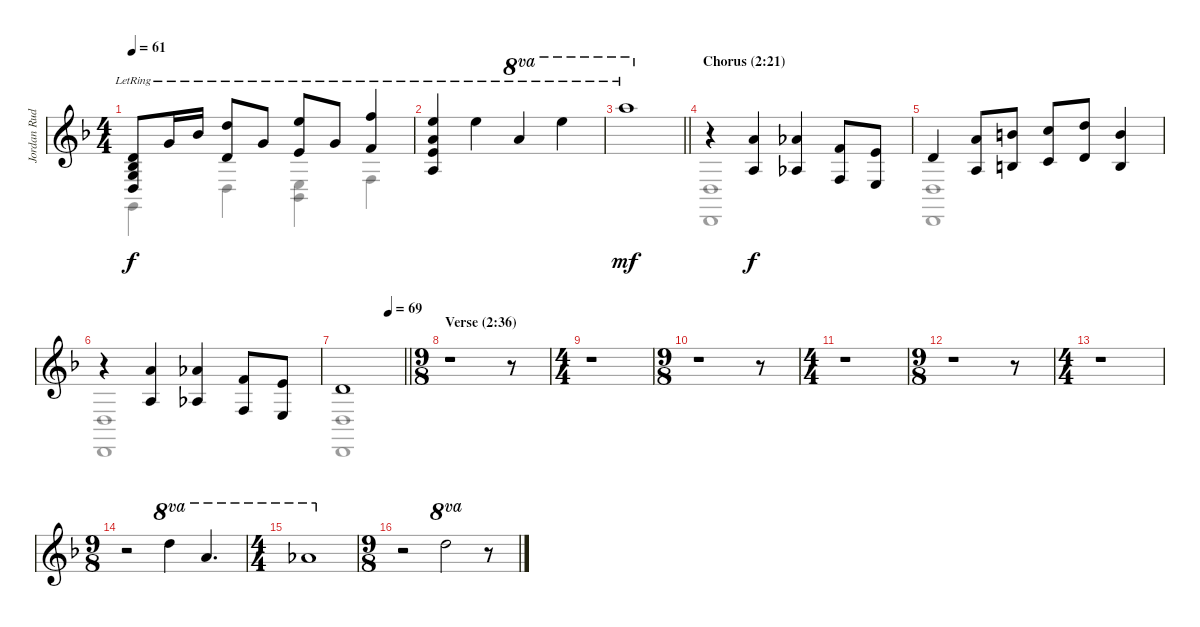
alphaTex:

\track ("Jordan Rudess Keys Lead" "Jordan Rud") {instrument acousticgrandpiano}
\staff {score}
\tuning (E4 B3 G3 D3 A2 E2 B1) {hide}
\voice
\ts (4 4)
\tempo 61
\clef g2
\ks dminor
(3.2{lr} 0.3{lr} 8.4{lr} 5.5{lr}).8{dy f} 3.1{lr}.16 6.1{lr}.16 (10.1{lr} 3.2{lr}).8 3.1{lr}.8 (0.1{lr} 17.2{lr}).8 3.1{lr}.8 (1.1{lr} 18.2{lr}).4 |
(5.1{lr} 5.2{lr} 2.3{lr} 26.4{lr}).4 12.1{lr}.4 17.1{lr}.4{ot 8va} 24.1{lr}.4{ot 8va} |
\barLineRight lightlight
29.1{lr}.1{ot 8va dy mf} |
\section ("" "Chorus (2:21)")
r.4 (5.1 2.3).4{dy f} (9.2 1.3).4 (1.1 3.4).8 (0.1 2.4).8 |
3.2.4 (5.1 2.3).8 (7.1 4.3).8 (8.1 1.2).8 (10.1 3.2).8 (7.1 4.3).4 |
r.4 (5.1 2.3).4 (9.2 1.3).4 (1.1 3.4).8 (0.1 2.4).8 |
\tempo (69 0.75)
\barLineRight lightlight
3.2.1 |
\ts (9 8)
\section ("" "Verse (2:36)")
r.1 r.8 |
\ts (4 4)
r.1 |
\ts (9 8)
r.1 r.8 |
\ts (4 4)
r.1 |
\ts (9 8)
r.1 r.8 |
\ts (4 4)
r.1 |
\ts (9 8)
r.2 22.1.4{ot 8va} 17.1.4{d ot 8va} |
\ts (4 4)
16.1.1{ot 8va} |
\ts (9 8)
r.2 22.1.2{ot 8va} r.8
\voice
\clef g2
\ottava regular
\simile none
\ks dminor
3.6.4{dy f} 0.4.4 (2.4 1.5).4 3.4.4 |
|
\barLineRight lightlight
|
(0.4 3.7).1 |
(0.4 3.7).1 |
(0.4 3.7).1 |
\barLineRight lightlight
(0.4 3.7).1 |
|
|
|
|
|
|
|
|
